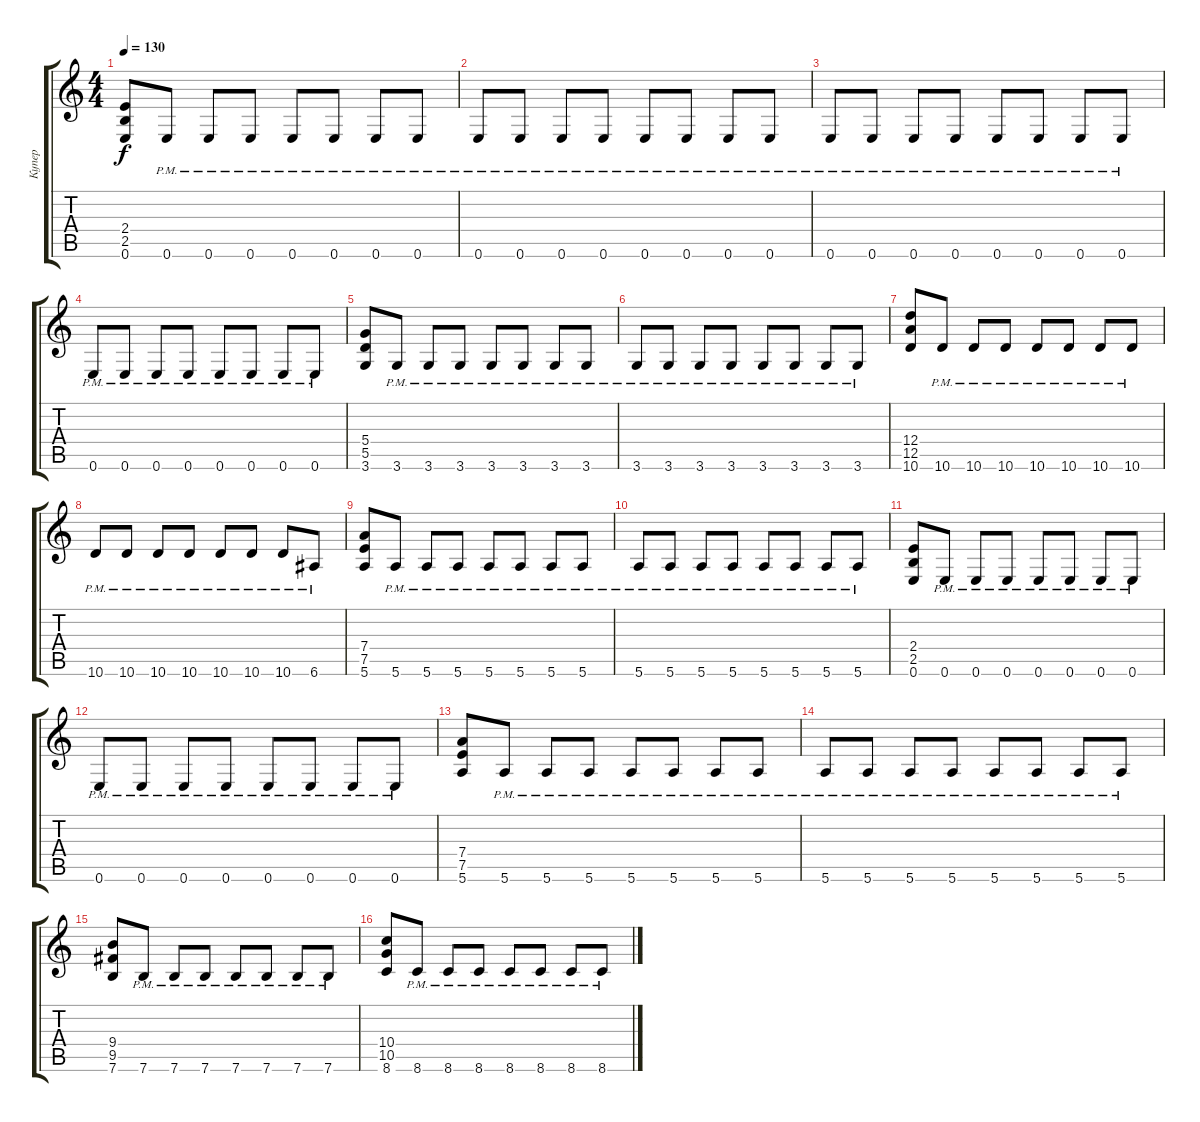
\track ("Купер" "Купер") {instrument distortionguitar}
\staff {score tabs}
\tuning (E4 B3 G3 D3 A2 E2) {hide}
\ts (4 4)
\tempo 130
\clef g2
\ks c
(2.4 2.5 0.6).8{dy f} 0.6{pm}.8 0.6{pm}.8 0.6{pm}.8 0.6{pm}.8 0.6{pm}.8 0.6{pm}.8 0.6{pm}.8 |
0.6{pm}.8 0.6{pm}.8 0.6{pm}.8 0.6{pm}.8 0.6{pm}.8 0.6{pm}.8 0.6{pm}.8 0.6{pm}.8 |
0.6{pm}.8 0.6{pm}.8 0.6{pm}.8 0.6{pm}.8 0.6{pm}.8 0.6{pm}.8 0.6{pm}.8 0.6{pm}.8 |
0.6{pm}.8 0.6{pm}.8 0.6{pm}.8 0.6{pm}.8 0.6{pm}.8 0.6{pm}.8 0.6{pm}.8 0.6{pm}.8 |
(5.4 5.5 3.6).8 3.6{pm}.8 3.6{pm}.8 3.6{pm}.8 3.6{pm}.8 3.6{pm}.8 3.6{pm}.8 3.6{pm}.8 |
3.6{pm}.8 3.6{pm}.8 3.6{pm}.8 3.6{pm}.8 3.6{pm}.8 3.6{pm}.8 3.6{pm}.8 3.6{pm}.8 |
(12.4 12.5 10.6).8 10.6{pm}.8 10.6{pm}.8 10.6{pm}.8 10.6{pm}.8 10.6{pm}.8 10.6{pm}.8 10.6{pm}.8 |
10.6{pm}.8 10.6{pm}.8 10.6{pm}.8 10.6{pm}.8 10.6{pm}.8 10.6{pm}.8 10.6{pm}.8 6.6{pm}.8 |
(7.4 7.5 5.6).8 5.6{pm}.8 5.6{pm}.8 5.6{pm}.8 5.6{pm}.8 5.6{pm}.8 5.6{pm}.8 5.6{pm}.8 |
5.6{pm}.8 5.6{pm}.8 5.6{pm}.8 5.6{pm}.8 5.6{pm}.8 5.6{pm}.8 5.6{pm}.8 5.6{pm}.8 |
(2.4 2.5 0.6).8 0.6{pm}.8 0.6{pm}.8 0.6{pm}.8 0.6{pm}.8 0.6{pm}.8 0.6{pm}.8 0.6{pm}.8 |
0.6{pm}.8 0.6{pm}.8 0.6{pm}.8 0.6{pm}.8 0.6{pm}.8 0.6{pm}.8 0.6{pm}.8 0.6{pm}.8 |
(7.4 7.5 5.6).8 5.6{pm}.8 5.6{pm}.8 5.6{pm}.8 5.6{pm}.8 5.6{pm}.8 5.6{pm}.8 5.6{pm}.8 |
5.6{pm}.8 5.6{pm}.8 5.6{pm}.8 5.6{pm}.8 5.6{pm}.8 5.6{pm}.8 5.6{pm}.8 5.6{pm}.8 |
(9.4 9.5 7.6).8 7.6{pm}.8 7.6{pm}.8 7.6{pm}.8 7.6{pm}.8 7.6{pm}.8 7.6{pm}.8 7.6{pm}.8 |
(10.4 10.5 8.6).8 8.6{pm}.8 8.6{pm}.8 8.6{pm}.8 8.6{pm}.8 8.6{pm}.8 8.6{pm}.8 8.6{pm}.8
